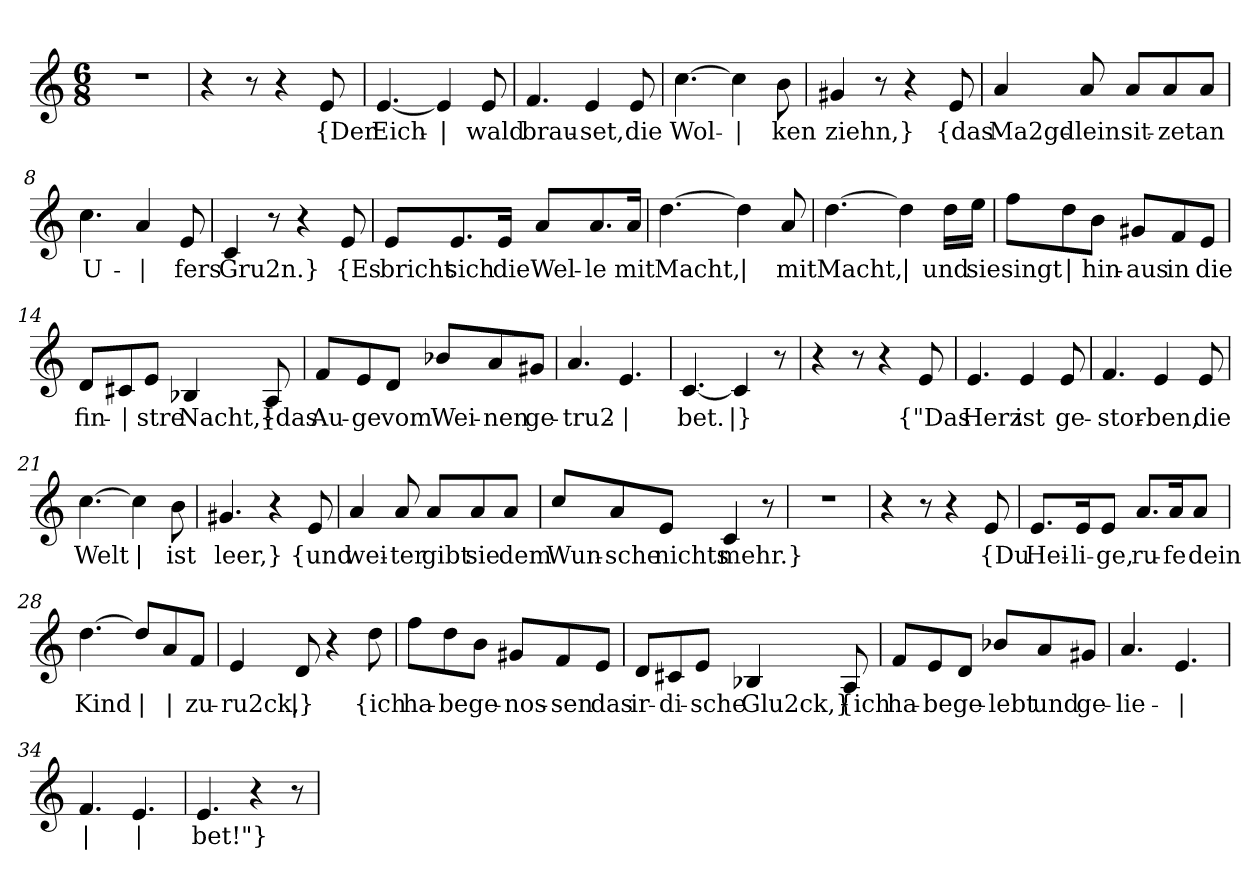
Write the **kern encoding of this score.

**kern	**text
*part1	*part1
*staff1	*staff1
*clefG2	*
*k[]	*
*M6/8	*
=1	=1
2.r	.
=2	=2
4r	.
8r	.
4r	.
!	!LO:LY:b
8e/	{Der
=3	=3
!	!LO:LY:b
[4.e/	Eich-
!	!LO:LY:b
4e/]	|
!	!LO:LY:b
8e/	-wald
=4	=4
!	!LO:LY:b
4.f/	brau-
!	!LO:LY:b
4e/	-set,
!	!LO:LY:b
8e/	die
=5	=5
!	!LO:LY:b
[4.cc\	Wol-
!	!LO:LY:b
4cc\]	|
!	!LO:LY:b
8b\	-ken
=6	=6
!	!LO:LY:b
4g#X/	ziehn,}
8r	.
4r	.
!	!LO:LY:b
8e/	{das
=7	=7
!	!LO:LY:b
4a/	Ma2gd-
!	!LO:LY:b
8a/	-lein
!	!LO:LY:b
8a/L	sit-
!	!LO:LY:b
8a/	-zet
!	!LO:LY:b
8a/J	an
!!LO:LB:g=z
=8	=8
!	!LO:LY:b
4.cc\	U-
!	!LO:LY:b
4a/	|
!	!LO:LY:b
8e/	-fers
=9	=9
!	!LO:LY:b
4c/	Gru2n.}
8r	.
4r	.
!	!LO:LY:b
8e/	{Es
=10	=10
!	!LO:LY:b
8e/L	bricht
!	!LO:LY:b
8.e/	sich
!	!LO:LY:b
16e/Jk	die
!	!LO:LY:b
8a/L	Wel-
!	!LO:LY:b
8.a/	-le
!	!LO:LY:b
16a/Jk	mit
=11	=11
!	!LO:LY:b
[4.dd\	Macht,
!	!LO:LY:b
4dd\]	|
!	!LO:LY:b
8a/	mit
=12	=12
!	!LO:LY:b
[4.dd\	Macht,
!	!LO:LY:b
4dd\]	|
!	!LO:LY:b
16dd\LL	und
!	!LO:LY:b
16ee\JJ	sie
=13	=13
!	!LO:LY:b
8ff\L	singt
!	!LO:LY:b
8dd\	|
!	!LO:LY:b
8b\J	hin-
!	!LO:LY:b
8g#X/L	-aus
!	!LO:LY:b
8f/	in
!	!LO:LY:b
8e/J	die
!!LO:LB:g=z
=14	=14
!	!LO:LY:b
8d/L	fin-
!	!LO:LY:b
8c#X/	|
!	!LO:LY:b
8e/J	-stre
!	!LO:LY:b
4B-X/	Nacht,}
!	!LO:LY:b
8A/	{das
=15	=15
!	!LO:LY:b
8f/L	Au-
!	!LO:LY:b
8e/	-ge
!	!LO:LY:b
8d/J	vom
!	!LO:LY:b
8b-X/L	Wei-
!	!LO:LY:b
8a/	-nen
!	!LO:LY:b
8g#X/J	ge-
=16	=16
!	!LO:LY:b
4.a/	-tru2-
!	!LO:LY:b
4.e/	|
=17	=17
!	!LO:LY:b
[4.c/	-bet.
!	!LO:LY:b
4c/]	|}
8r	.
=18	=18
4r	.
8r	.
4r	.
!	!LO:LY:b
8e/	{"Das
=19	=19
!	!LO:LY:b
4.e/	Herz
!	!LO:LY:b
4e/	ist
!	!LO:LY:b
8e/	ge-
!!LO:LB:g=z
=20	=20
!	!LO:LY:b
4.f/	-stor-
!	!LO:LY:b
4e/	-ben,
!	!LO:LY:b
8e/	die
=21	=21
!	!LO:LY:b
[4.cc\	Welt
!	!LO:LY:b
4cc\]	|
!	!LO:LY:b
8b\	ist
=22	=22
!	!LO:LY:b
4.g#X/	leer,}
4r	.
!	!LO:LY:b
8e/	{und
=23	=23
!	!LO:LY:b
4a/	wei-
!	!LO:LY:b
8a/	-ter
!	!LO:LY:b
8a/L	gibt
!	!LO:LY:b
8a/	sie
!	!LO:LY:b
8a/J	dem
=24	=24
!	!LO:LY:b
8cc/L	Wun-
!	!LO:LY:b
8a/	-sche
!	!LO:LY:b
8e/J	nichts
!	!LO:LY:b
4c/	mehr.}
8r	.
=25	=25
2.r	.
=26	=26
4r	.
8r	.
4r	.
!	!LO:LY:b
8e/	{Du
!!LO:LB:g=z
=27	=27
!	!LO:LY:b
8.e/L	Hei-
!	!LO:LY:b
16e/K	-li-
!	!LO:LY:b
8e/J	-ge,
!	!LO:LY:b
8.a/L	ru-
!	!LO:LY:b
16a/K	-fe
!	!LO:LY:b
8a/J	dein
=28	=28
!	!LO:LY:b
[4.dd\	Kind
!	!LO:LY:b
8dd/L]	|
!	!LO:LY:b
8a/	|
!	!LO:LY:b
8f/J	zu-
=29	=29
!	!LO:LY:b
4e/	-ru2ck,
!	!LO:LY:b
8d/	|}
4r	.
!	!LO:LY:b
8dd\	{ich
=30	=30
!	!LO:LY:b
8ff\L	ha-
!	!LO:LY:b
8dd\	-be
!	!LO:LY:b
8b\J	ge-
!	!LO:LY:b
8g#X/L	-nos-
!	!LO:LY:b
8f/	-sen
!	!LO:LY:b
8e/J	das
!!LO:LB:g=z
=31	=31
!	!LO:LY:b
8d/L	ir-
!	!LO:LY:b
8c#X/	-di-
!	!LO:LY:b
8e/J	-sche
!	!LO:LY:b
4B-X/	Glu2ck,}
!	!LO:LY:b
8A/	{ich
=32	=32
!	!LO:LY:b
8f/L	ha-
!	!LO:LY:b
8e/	-be
!	!LO:LY:b
8d/J	ge-
!	!LO:LY:b
8b-X/L	-lebt
!	!LO:LY:b
8a/	und
!	!LO:LY:b
8g#X/J	ge-
=33	=33
!	!LO:LY:b
4.a/	-lie-
!	!LO:LY:b
4.e/	|
=34	=34
!	!LO:LY:b
4.f/	|
!	!LO:LY:b
4.e/	|
=35	=35
!	!LO:LY:b
4.e/	-bet!"}
4r	.
8r	.
=	=
*-	*-
